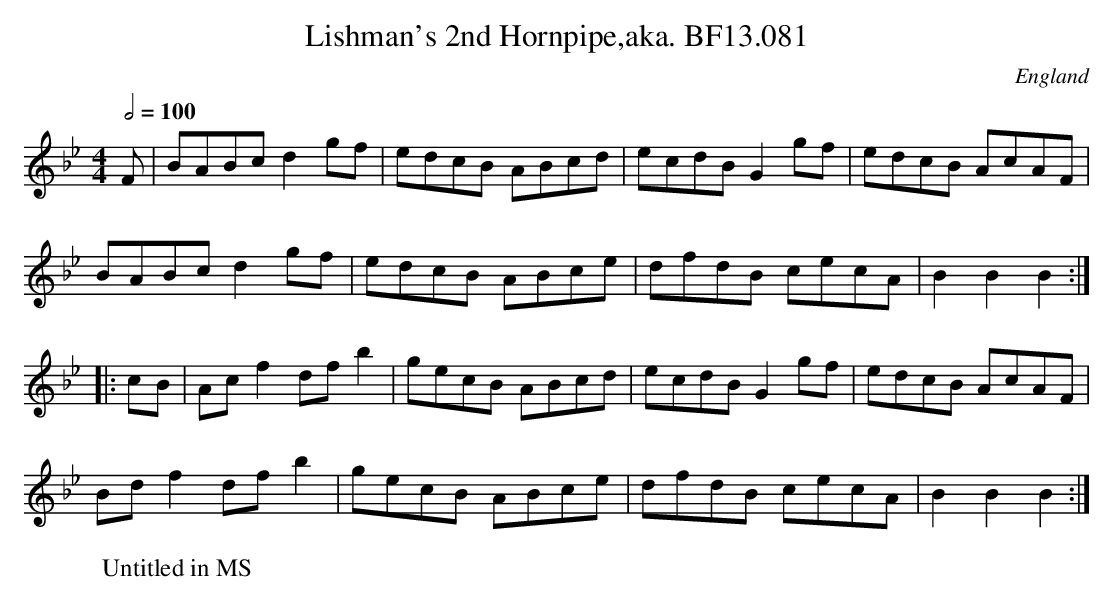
X:1
T:Lishman's 2nd Hornpipe,aka. BF13.081
M:4/4
L:1/8
Q:1/2=100
O:England
K:Bb major
F|BABcd2gf|edcB ABcd|ecdBG2gf|edcB AcAF|!
BABcd2gf|edcB ABce|dfdB cecA|B2B2B2:|!
|:c-B|Acf2dfb2|gecB ABcd|ecdBG2gf|edcB AcAF|!
Bdf2dfb2|gecB ABce|dfdB cecA|B2B2B2:|
W:Untitled in MS
